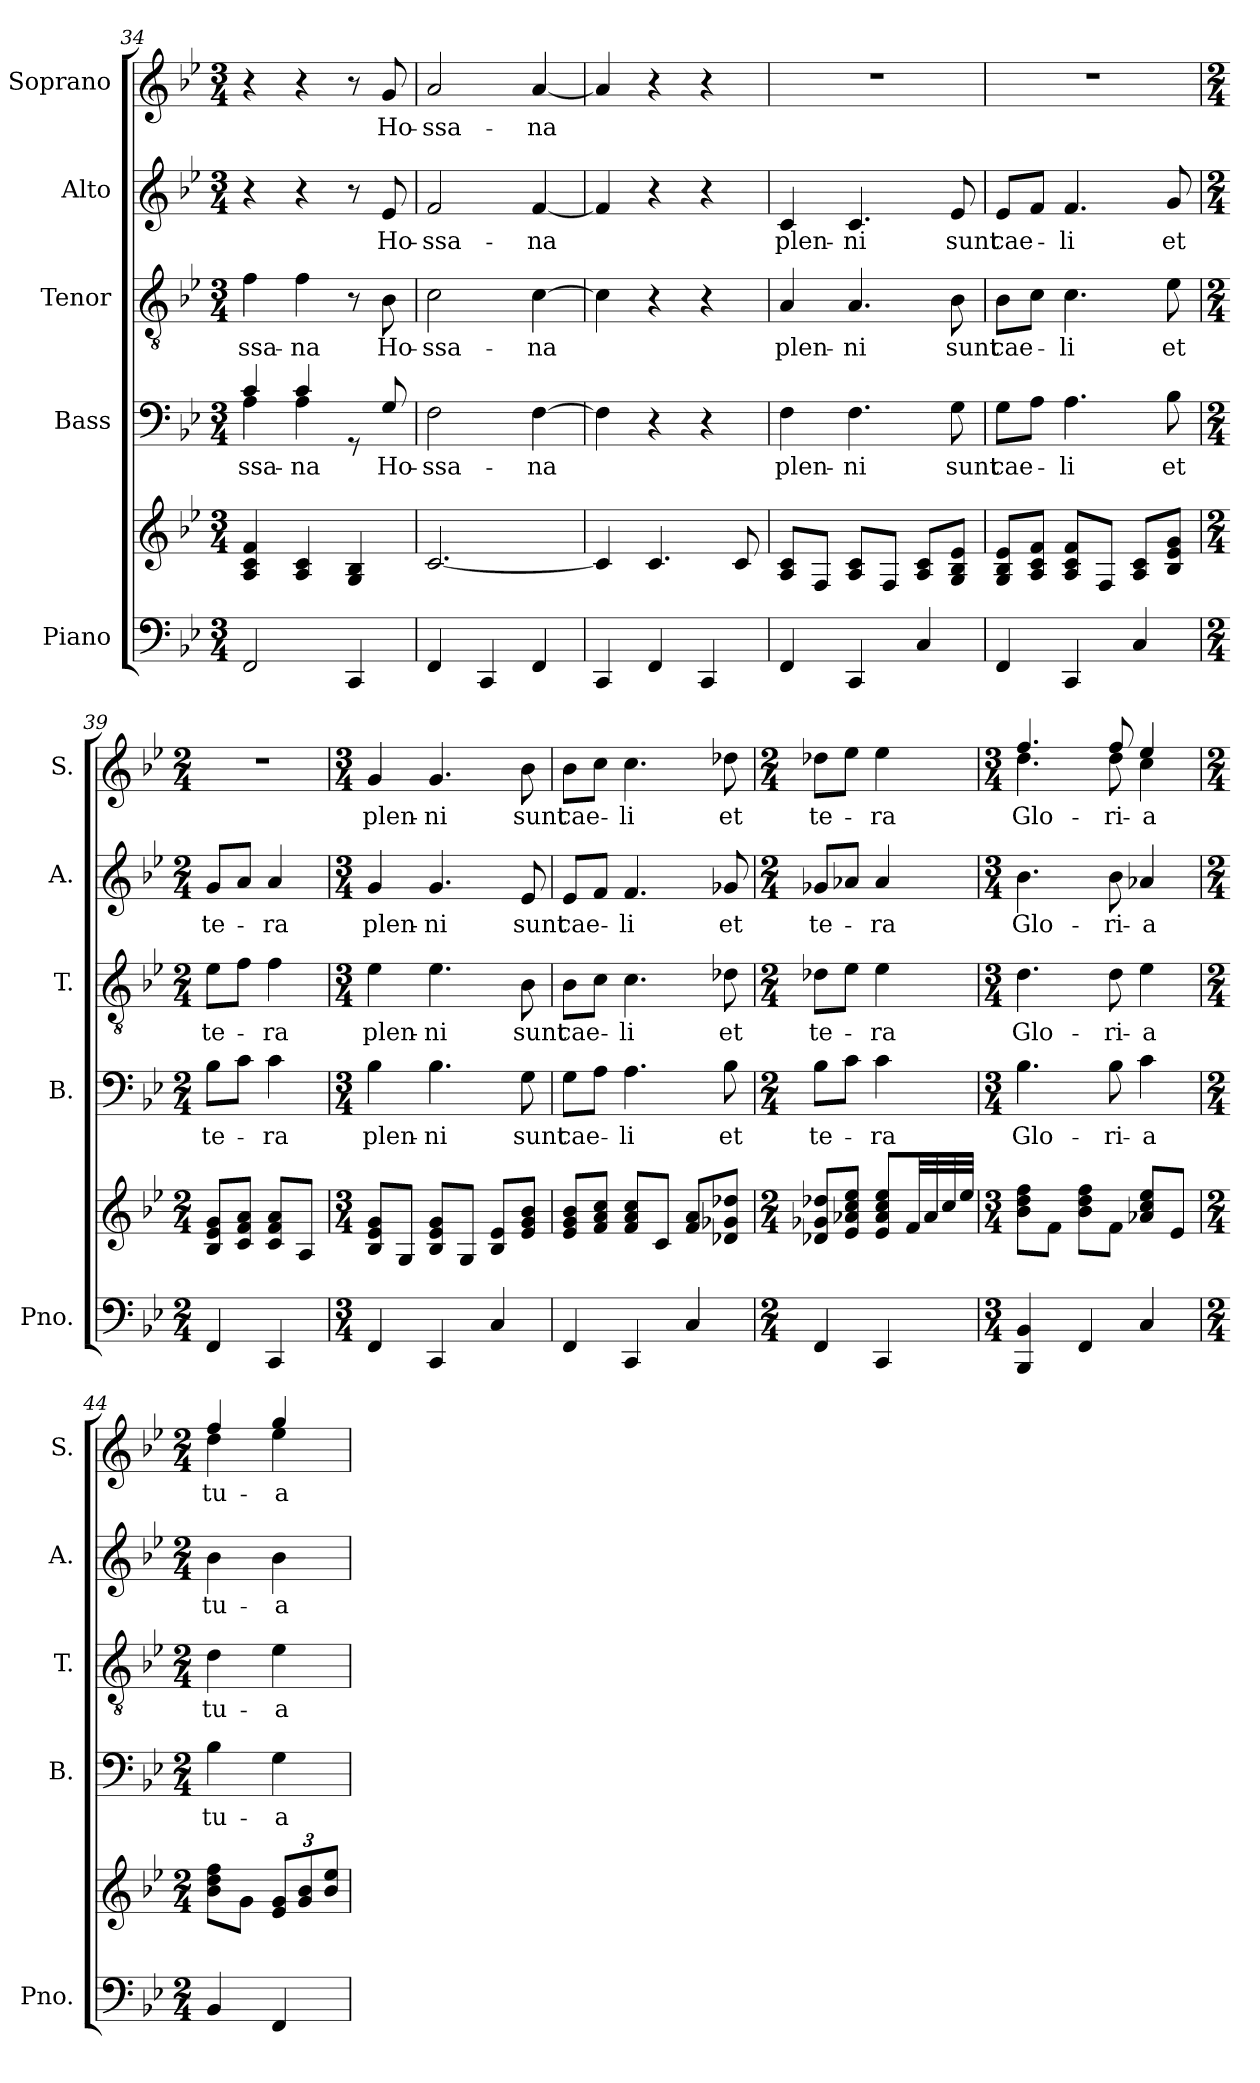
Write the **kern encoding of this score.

**kern	**kern	**kern	**text	**kern	**text	**kern	**text	**kern	**text
*part5	*part5	*part4	*part4	*part3	*part3	*part2	*part2	*part1	*part1
*staff6	*staff5	*staff4	*staff4	*staff3	*staff3	*staff2	*staff2	*staff1	*staff1
*I"Piano	*	*I"Bass	*	*I"Tenor	*	*I"Alto	*	*I"Soprano	*
*I'Pno.	*	*I'B.	*	*I'T.	*	*I'A.	*	*I'S.	*
*clefF4	*clefG2	*clefF4	*	*clefGv2	*	*clefG2	*	*clefG2	*
*k[b-e-]	*k[b-e-]	*k[b-e-]	*	*k[b-e-]	*	*k[b-e-]	*	*k[b-e-]	*
*M3/4	*M3/4	*M3/4	*	*M3/4	*	*M3/4	*	*M3/4	*
=34	=34	=34	=34	=34	=34	=34	=34	=34	=34
*	*	*^	*	*	*	*	*	*	*
!	!	!	!	!LO:LY:b	!	!LO:LY:b	!	!	!	!
2FF/	4A/ 4c/ 4f/	4c/	4A\	-ssa-	4f\	-ssa-	4r	.	4r	.
!	!	!	!	!LO:LY:b	!	!LO:LY:b	!	!	!	!
.	4A/ 4c/	4c/	4A\	-na	4f\	-na	4r	.	4r	.
4CC/	4G/ 4B-/	8rGG	4ryy	.	8r	.	8r	.	8r	.
!	!	!	!	!LO:LY:b	!	!LO:LY:b	!	!LO:LY:b	!	!LO:LY:b
.	.	8G/	.	Ho-	8B-\	Ho-	8e-/	Ho-	8g/	Ho-
*	*	*v	*v	*	*	*	*	*	*	*
=35	=35	=35	=35	=35	=35	=35	=35	=35	=35
!	!	!	!LO:LY:b	!	!LO:LY:b	!	!LO:LY:b	!	!LO:LY:b
4FF/	[2.c/	2F\	-ssa-	2c\	-ssa-	2f/	-ssa-	2a/	-ssa-
4CC/	.	.	.	.	.	.	.	.	.
!	!	!	!LO:LY:b	!	!LO:LY:b	!	!LO:LY:b	!	!LO:LY:b
4FF/	.	[4F\	-na	[4c\	-na	[4f/	-na	[4a/	-na
=36	=36	=36	=36	=36	=36	=36	=36	=36	=36
4CC/	4c/]	4F\]	.	4c\]	.	4f/]	.	4a/]	.
4FF/	4.c/	4r	.	4r	.	4r	.	4r	.
4CC/	.	4r	.	4r	.	4r	.	4r	.
.	8c/	.	.	.	.	.	.	.	.
!!LO:PB:g=z
=37	=37	=37	=37	=37	=37	=37	=37	=37	=37
!	!	!	!LO:LY:b	!	!LO:LY:b	!	!LO:LY:b	!	!
4FF/	8A/ 8c/L	4F\	-plen-	4A/	-plen-	4c/	-plen-	2.r	.
.	8F/J	.	.	.	.	.	.	.	.
!	!	!	!LO:LY:b	!	!LO:LY:b	!	!LO:LY:b	!	!
4CC/	8A/ 8c/L	4.F\	-ni	4.A/	-ni	4.c/	-ni	.	.
.	8F/J	.	.	.	.	.	.	.	.
4C/	8A/ 8c/L	.	.	.	.	.	.	.	.
!	!	!	!LO:LY:b	!	!LO:LY:b	!	!LO:LY:b	!	!
.	8G/ 8B-/ 8e-/J	8G\	sunt	8B-\	sunt	8e-/	sunt	.	.
=38	=38	=38	=38	=38	=38	=38	=38	=38	=38
!	!	!	!LO:LY:b	!	!LO:LY:b	!	!LO:LY:b	!	!
4FF/	8G/ 8B-/ 8e-/L	8G\L	cae-	8B-\L	cae-	8e-/L	cae-	2.r	.
.	8A/ 8c/ 8f/J	8A\J	.	8c\J	.	8f/J	.	.	.
!	!	!	!LO:LY:b	!	!LO:LY:b	!	!LO:LY:b	!	!
4CC/	8A/ 8c/ 8f/L	4.A\	-li	4.c\	-li	4.f/	-li	.	.
.	8F/J	.	.	.	.	.	.	.	.
4C/	8A/ 8c/L	.	.	.	.	.	.	.	.
!	!	!	!LO:LY:b	!	!LO:LY:b	!	!LO:LY:b	!	!
.	8B-/ 8e-/ 8g/J	8B-\	et	8e-\	et	8g/	et	.	.
=39	=39	=39	=39	=39	=39	=39	=39	=39	=39
*M2/4	*M2/4	*M2/4	*	*M2/4	*	*M2/4	*	*M2/4	*
!	!	!	!LO:LY:b	!	!LO:LY:b	!	!LO:LY:b	!	!
4FF/	8B-/ 8e-/ 8g/L	8B-\L	te-	8e-\L	te-	8g/L	te-	2r	.
.	8c/ 8f/ 8a/J	8c\J	.	8f\J	.	8a/J	.	.	.
!	!	!	!LO:LY:b	!	!LO:LY:b	!	!LO:LY:b	!	!
4CC/	8c/ 8f/ 8a/L	4c\	-ra	4f\	-ra	4a/	-ra	.	.
.	8A/J	.	.	.	.	.	.	.	.
=40	=40	=40	=40	=40	=40	=40	=40	=40	=40
*M3/4	*M3/4	*M3/4	*	*M3/4	*	*M3/4	*	*M3/4	*
!	!	!	!LO:LY:b	!	!LO:LY:b	!	!LO:LY:b	!	!LO:LY:b
4FF/	8B-/ 8e-/ 8g/L	4B-\	-plen-	4e-\	-plen-	4g/	-plen-	4g/	-plen-
.	8G/J	.	.	.	.	.	.	.	.
!	!	!	!LO:LY:b	!	!LO:LY:b	!	!LO:LY:b	!	!LO:LY:b
4CC/	8B-/ 8e-/ 8g/L	4.B-\	-ni	4.e-\	-ni	4.g/	-ni	4.g/	-ni
.	8G/J	.	.	.	.	.	.	.	.
4C/	8B-/ 8e-/L	.	.	.	.	.	.	.	.
!	!	!	!LO:LY:b	!	!LO:LY:b	!	!LO:LY:b	!	!LO:LY:b
.	8e-/ 8g/ 8b-/J	8G\	sunt	8B-\	sunt	8e-/	sunt	8b-\	sunt
=41	=41	=41	=41	=41	=41	=41	=41	=41	=41
!	!	!	!LO:LY:b	!	!LO:LY:b	!	!LO:LY:b	!	!LO:LY:b
4FF/	8e-/ 8g/ 8b-/L	8G\L	cae-	8B-\L	cae-	8e-/L	cae-	8b-\L	cae-
.	8f/ 8a/ 8cc/J	8A\J	.	8c\J	.	8f/J	.	8cc\J	.
!	!	!	!LO:LY:b	!	!LO:LY:b	!	!LO:LY:b	!	!LO:LY:b
4CC/	8f/ 8a/ 8cc/L	4.A\	-li	4.c\	-li	4.f/	-li	4.cc\	-li
.	8c/J	.	.	.	.	.	.	.	.
4C/	8f/ 8a/L	.	.	.	.	.	.	.	.
!	!	!	!LO:LY:b	!	!LO:LY:b	!	!LO:LY:b	!	!LO:LY:b
.	8d-X/ 8g-X/ 8dd-X/J	8B-\	et	8d-X\	et	8g-X/	et	8dd-X\	et
!!LO:LB:g=z
=42	=42	=42	=42	=42	=42	=42	=42	=42	=42
*M2/4	*M2/4	*M2/4	*	*M2/4	*	*M2/4	*	*M2/4	*
!	!	!	!LO:LY:b	!	!LO:LY:b	!	!LO:LY:b	!	!LO:LY:b
4FF/	8d-X/ 8g-X/ 8dd-X/L	8B-\L	te-	8d-X\L	te-	8g-X/L	te-	8dd-X\L	te-
.	8e-/ 8a-X/ 8cc/ 8ee-/J	8c\J	.	8e-\J	.	8a-X/J	.	8ee-\J	.
!	!	!	!LO:LY:b	!	!LO:LY:b	!	!LO:LY:b	!	!LO:LY:b
4CC/	8e-/ 8a-/ 8cc/ 8ee-/L	4c\	-ra	4e-\	-ra	4a-/	-ra	4ee-\	-ra
.	32f/LL	.	.	.	.	.	.	.	.
.	32a-/	.	.	.	.	.	.	.	.
.	32cc/	.	.	.	.	.	.	.	.
.	32ee-/JJJ	.	.	.	.	.	.	.	.
=43	=43	=43	=43	=43	=43	=43	=43	=43	=43
*M3/4	*M3/4	*M3/4	*	*M3/4	*	*M3/4	*	*M3/4	*
!	!	!	!LO:LY:b	!	!LO:LY:b	!	!LO:LY:b	!	!LO:LY:b
*	*	*	*	*	*	*	*	*^	*
4BBB-/ 4BB-/	8b-\ 8dd\ 8ff\L	4.B-\	Glo-	4.d\	Glo-	4.b-\	Glo-	4.ff/	4.dd\	Glo-
.	8f\J	.	.	.	.	.	.	.	.	.
4FF/	8b-\ 8dd\ 8ff\L	.	.	.	.	.	.	.	.	.
!	!	!	!LO:LY:b	!	!LO:LY:b	!	!LO:LY:b	!	!	!LO:LY:b
.	8f\J	8B-\	-ri-	8d\	-ri-	8b-\	-ri-	8ff/	8dd\	-ri-
!	!	!	!LO:LY:b	!	!LO:LY:b	!	!LO:LY:b	!	!	!LO:LY:b
4C/	8a-X/ 8cc/ 8ee-/L	4c\	-a	4e-\	-a	4a-X/	-a	4ee-/	4cc\	-a
.	8e-/J	.	.	.	.	.	.	.	.	.
=44	=44	=44	=44	=44	=44	=44	=44	=44	=44	=44
*M2/4	*M2/4	*M2/4	*	*M2/4	*	*M2/4	*	*M2/4	*	*
!	!	!	!LO:LY:b	!	!LO:LY:b	!	!LO:LY:b	!	!	!LO:LY:b
4BB-/	8b-\ 8dd\ 8ff\L	4B-\	tu-	4d\	tu-	4b-\	tu-	4ff/	4dd\	tu-
.	8g\J	.	.	.	.	.	.	.	.	.
*	*Xbrackettup	*	*	*	*	*	*	*	*	*
!	!	!	!LO:LY:b	!	!LO:LY:b	!	!LO:LY:b	!	!	!LO:LY:b
4FF/	12e-/ 12g/L	4G\	-a	4e-\	-a	4b-\	-a	4gg/	4ee-\	-a
.	12g/ 12b-/	.	.	.	.	.	.	.	.	.
.	12b-/ 12ee-/J	.	.	.	.	.	.	.	.	.
*	*	*	*	*	*	*	*	*v	*v	*
=	=	=	=	=	=	=	=	=	=
*-	*-	*-	*-	*-	*-	*-	*-	*-	*-
